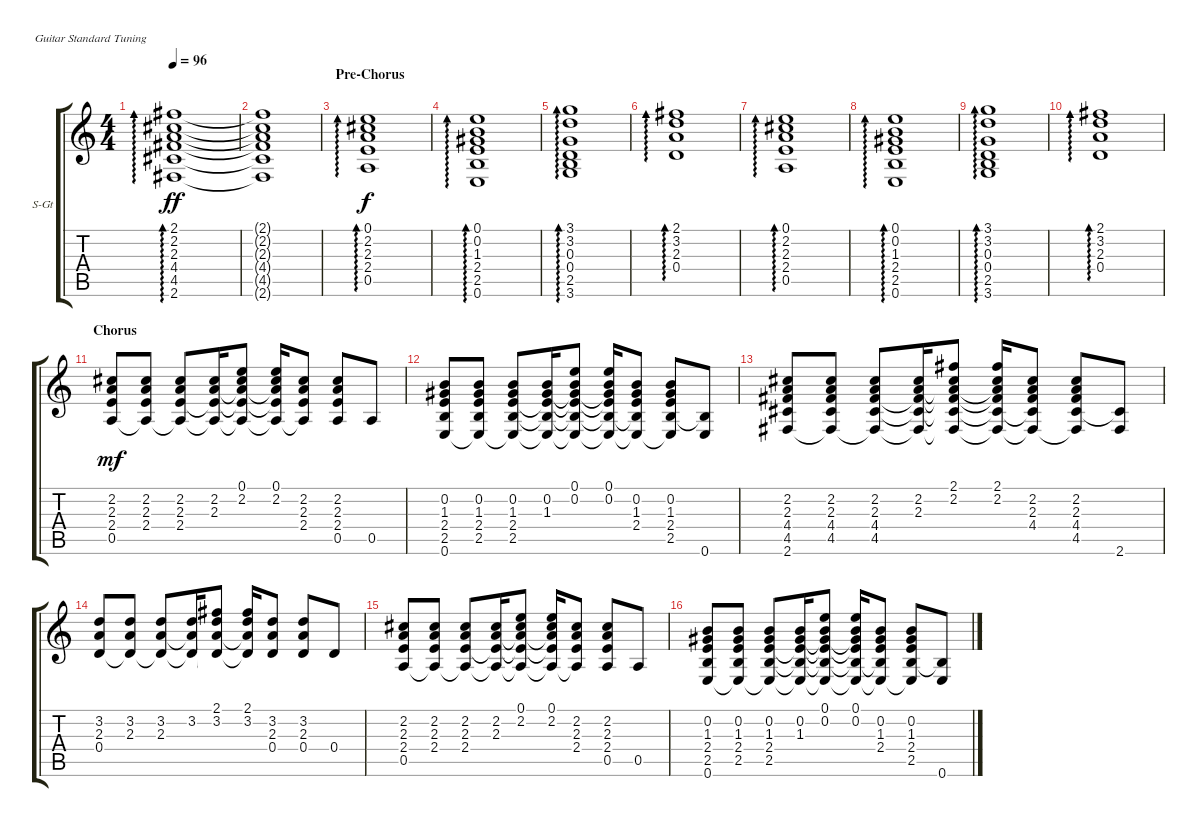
\defaultSystemsLayout 4
\bracketExtendMode groupsimilarinstruments
\firstSystemTrackNameOrientation horizontal
\otherSystemsTrackNameOrientation horizontal
\track ("Jon" "S-Gt") {instrument acousticguitarsteel}
\staff {score tabs}
\tuning (E4 B3 G3 D3 A2 E2)
\ts (4 4)
\tempo 96
\clef g2
\ks c
(4.5 4.4 2.3 2.2 2.6 2.1).1{ad 0 dy ff} |
(4.5{t} 4.4{t} 2.3{t} 2.2{t} 2.6{t} 2.1{t}).1 |
\section ("" "Pre-Chorus")
(0.5 2.4 2.3 2.2 0.1).1{ad 0 dy f} |
(2.5 2.4 1.3 0.2 0.6 0.1).1{ad 0} |
(2.5 0.4 0.3 3.2 3.6 3.1).1{ad 0} |
(0.4 2.3 3.2 2.1).1{ad 0} |
(0.5 2.4 2.3 2.2 0.1).1{ad 0} |
(2.5 2.4 1.3 0.2 0.6 0.1).1{ad 0} |
(2.5 0.4 0.3 3.2 3.6 3.1).1{ad 0} |
(0.4 2.3 3.2 2.1).1{ad 0} |
\section ("" "Chorus")
(0.5 2.4 2.3 2.2).8{dy mf} (2.3 2.4 0.5{t} 2.2).8 (0.5{t} 2.4 2.3 2.2).8 (2.4{t} 2.3 2.2 0.5{t}).16 (0.1 2.2 2.3{t} 2.4{t} 0.5{t}).8 (2.4{t} 2.3{t} 2.2 0.1 0.5{t}).16 (2.4 2.3 2.2 0.5{t}).8 (0.5 2.4 2.3 2.2).8 0.5.8 |
(2.5 2.4 1.3 0.2 0.6).8 (1.3 2.4 2.5 0.2 0.6{t}).8 (2.5 2.4 1.3 0.2 0.6{t}).8 (2.4{t} 1.3 0.2 2.5{t} 0.6{t}).16 (0.1 0.2 1.3{t} 2.4{t} 2.5{t} 0.6{t}).8 (2.4{t} 1.3{t} 0.2 0.1 2.5{t} 0.6{t}).16 (2.4 1.3 0.2 2.5{t} 0.6{t}).8 (2.5 2.4 1.3 0.2 0.6{t}).8 (2.5{t} 0.6).8 |
(4.5 4.4 2.3 2.2 2.6).8 (2.3 4.4 4.5 2.2 2.6{t}).8 (4.5 4.4 2.3 2.2 2.6{t}).8 (4.4{t} 2.3 2.2 4.5{t} 2.6{t}).16 (2.1 2.2 2.3{t} 4.4{t} 4.5{t} 2.6{t}).8 (4.4{t} 2.3{t} 2.2 2.1 4.5{t} 2.6{t}).16 (4.4 2.3 2.2 4.5{t} 2.6{t}).8 (4.5 4.4 2.3 2.2 2.6{t}).8 (4.5{t} 2.6).8 |
(0.4 2.3 3.2).8 (2.3 0.4{t} 3.2).8 (0.4{t} 2.3 3.2).8 (0.4{t} 2.3{t} 3.2).16 (2.1 3.2 2.3{t} 0.4{t}).8 (0.4{t} 2.3{t} 3.2 2.1).16 (0.4 2.3 3.2).8 (0.4 2.3 3.2).8 0.4.8 |
(0.5 2.4 2.3 2.2).8 (2.3 2.4 0.5{t} 2.2).8 (0.5{t} 2.4 2.3 2.2).8 (2.4{t} 2.3 2.2 0.5{t}).16 (0.1 2.2 2.3{t} 2.4{t} 0.5{t}).8 (2.4{t} 2.3{t} 2.2 0.1 0.5{t}).16 (2.4 2.3 2.2 0.5{t}).8 (0.5 2.4 2.3 2.2).8 0.5.8 |
(2.5 2.4 1.3 0.2 0.6).8 (1.3 2.4 2.5 0.2 0.6{t}).8 (2.5 2.4 1.3 0.2 0.6{t}).8 (2.4{t} 1.3 0.2 2.5{t} 0.6{t}).16 (0.1 0.2 1.3{t} 2.4{t} 2.5{t} 0.6{t}).8 (2.4{t} 1.3{t} 0.2 0.1 2.5{t} 0.6{t}).16 (2.4 1.3 0.2 2.5{t} 0.6{t}).8 (2.5 2.4 1.3 0.2 0.6{t}).8 (2.5{t} 0.6).8
